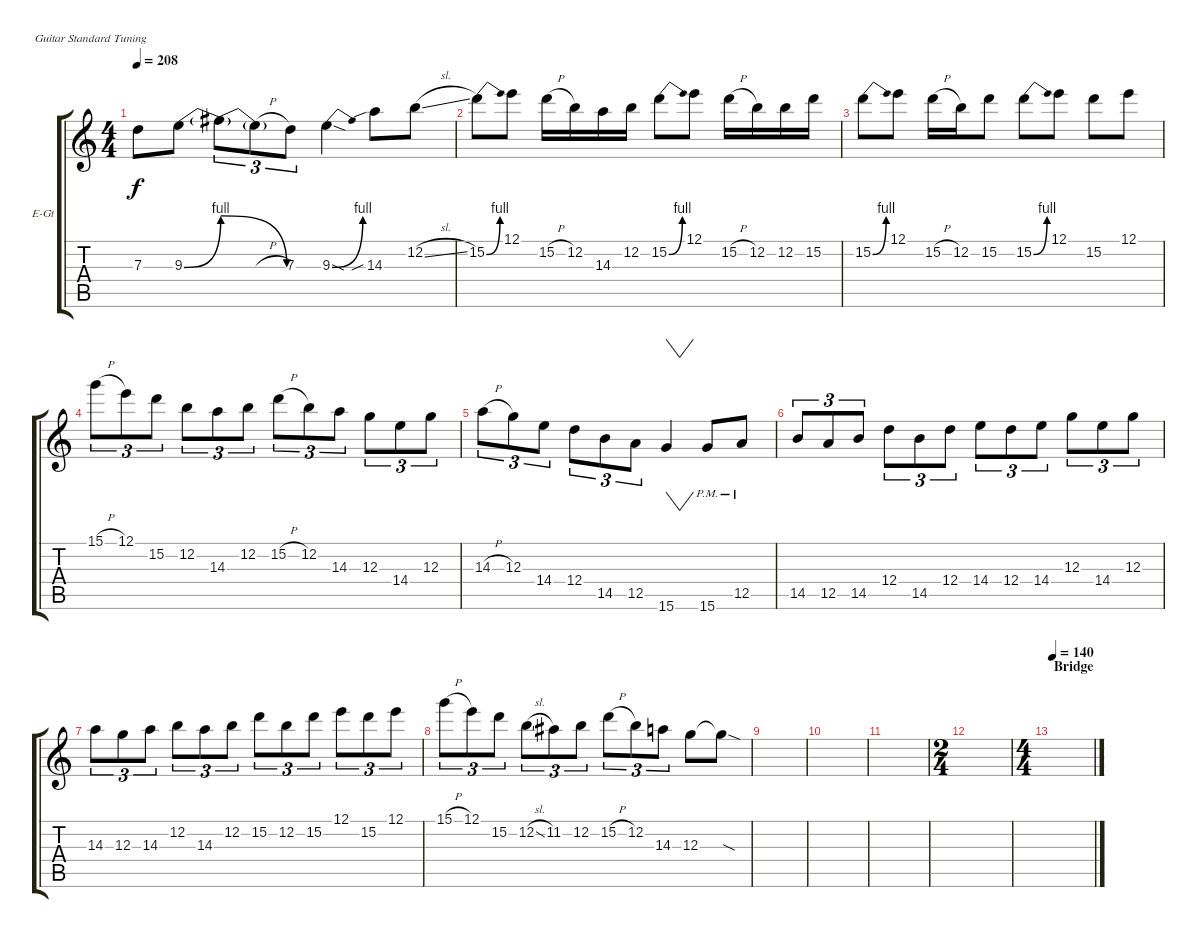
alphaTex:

\defaultSystemsLayout 4
\bracketExtendMode groupsimilarinstruments
\firstSystemTrackNameOrientation horizontal
\otherSystemsTrackNameOrientation horizontal
\track ("Solos" "E-Gt") {instrument distortionguitar}
\staff {score tabs}
\tuning (E4 B3 G3 D3 A2 E2)
\ts (4 4)
\tempo 208
\clef g2
\scale
0.333333
\ks c
7.3.8{dy f} 9.3{be (bend 0 0 60 4)}.8 9.3{be (release 0 4 60 0) t}.8{tu (3 2)} 9.3{h t}.8{tu (3 2)} 7.3.8{tu (3 2)} 9.3{be (bend 0 0 60 4) sod}.4 14.3{sib}.8 12.2{sl}.8 |
\scale
0.333333 15.2{be (bend 0 0 60 4)}.8 12.1.8 15.2{h}.16 12.2.16 14.3.16 12.2.16 15.2{be (bend 0 0 60 4)}.8 12.1.8 15.2{h}.16 12.2.16 12.2.16 15.2.16 |
\scale
0.333333 15.2{be (bend 0 0 60 4)}.8 12.1.8 15.2{h}.16 12.2.16 15.2.8 15.2{be (bend 0 0 60 4)}.8 12.1.8 15.2.8 12.1.8 |
\scale
0.333333 15.1{h}.8{tu (3 2)} 12.1.8{tu (3 2)} 15.2.8{tu (3 2)} 12.2.8{tu (3 2)} 14.3.8{tu (3 2)} 12.2.8{tu (3 2)} 15.2{h}.8{tu (3 2)} 12.2.8{tu (3 2)} 14.3.8{tu (3 2)} 12.3.8{tu (3 2)} 14.4.8{tu (3 2)} 12.3.8{tu (3 2)} |
\scale
0.333333 14.3{h}.8{tu (3 2)} 12.3.8{tu (3 2)} 14.4.8{tu (3 2)} 12.4.8{tu (3 2)} 14.5.8{tu (3 2)} 12.5.8{tu (3 2)} 15.6.4{vw} 15.6{pm}.8 12.5{pm}.8 |
\scale
0.333333 14.5.8{tu (3 2)} 12.5.8{tu (3 2)} 14.5.8{tu (3 2)} 12.4.8{tu (3 2)} 14.5.8{tu (3 2)} 12.4.8{tu (3 2)} 14.4.8{tu (3 2)} 12.4.8{tu (3 2)} 14.4.8{tu (3 2)} 12.3.8{tu (3 2)} 14.4.8{tu (3 2)} 12.3.8{tu (3 2)} |
\scale
0.333333 14.3.8{tu (3 2)} 12.3.8{tu (3 2)} 14.3.8{tu (3 2)} 12.2.8{tu (3 2)} 14.3.8{tu (3 2)} 12.2.8{tu (3 2)} 15.2.8{tu (3 2)} 12.2.8{tu (3 2)} 15.2.8{tu (3 2)} 12.1.8{tu (3 2)} 15.2.8{tu (3 2)} 12.1.8{tu (3 2)} |
\scale
0.333333 15.1{h}.8{tu (3 2)} 12.1.8{tu (3 2)} 15.2.8{tu (3 2)} 12.2{sl}.8{tu (3 2)} 11.2.8{tu (3 2)} 12.2.8{tu (3 2)} 15.2{h}.8{tu (3 2)} 12.2.8{tu (3 2)} 14.3.8{tu (3 2)} 12.3.8 12.3{sod t}.8 |
\scale
0.333333 |
\scale
0.333333 |
\scale
0.333333 |
\ts (2 4)
\scale
0.39527 |
\ts (4 4)
\section ("" "Bridge")
\tempo 140
\scale
0.39527 |
\scale
0.209459 |
\scale
0.333333 |
\scale
0.333333
